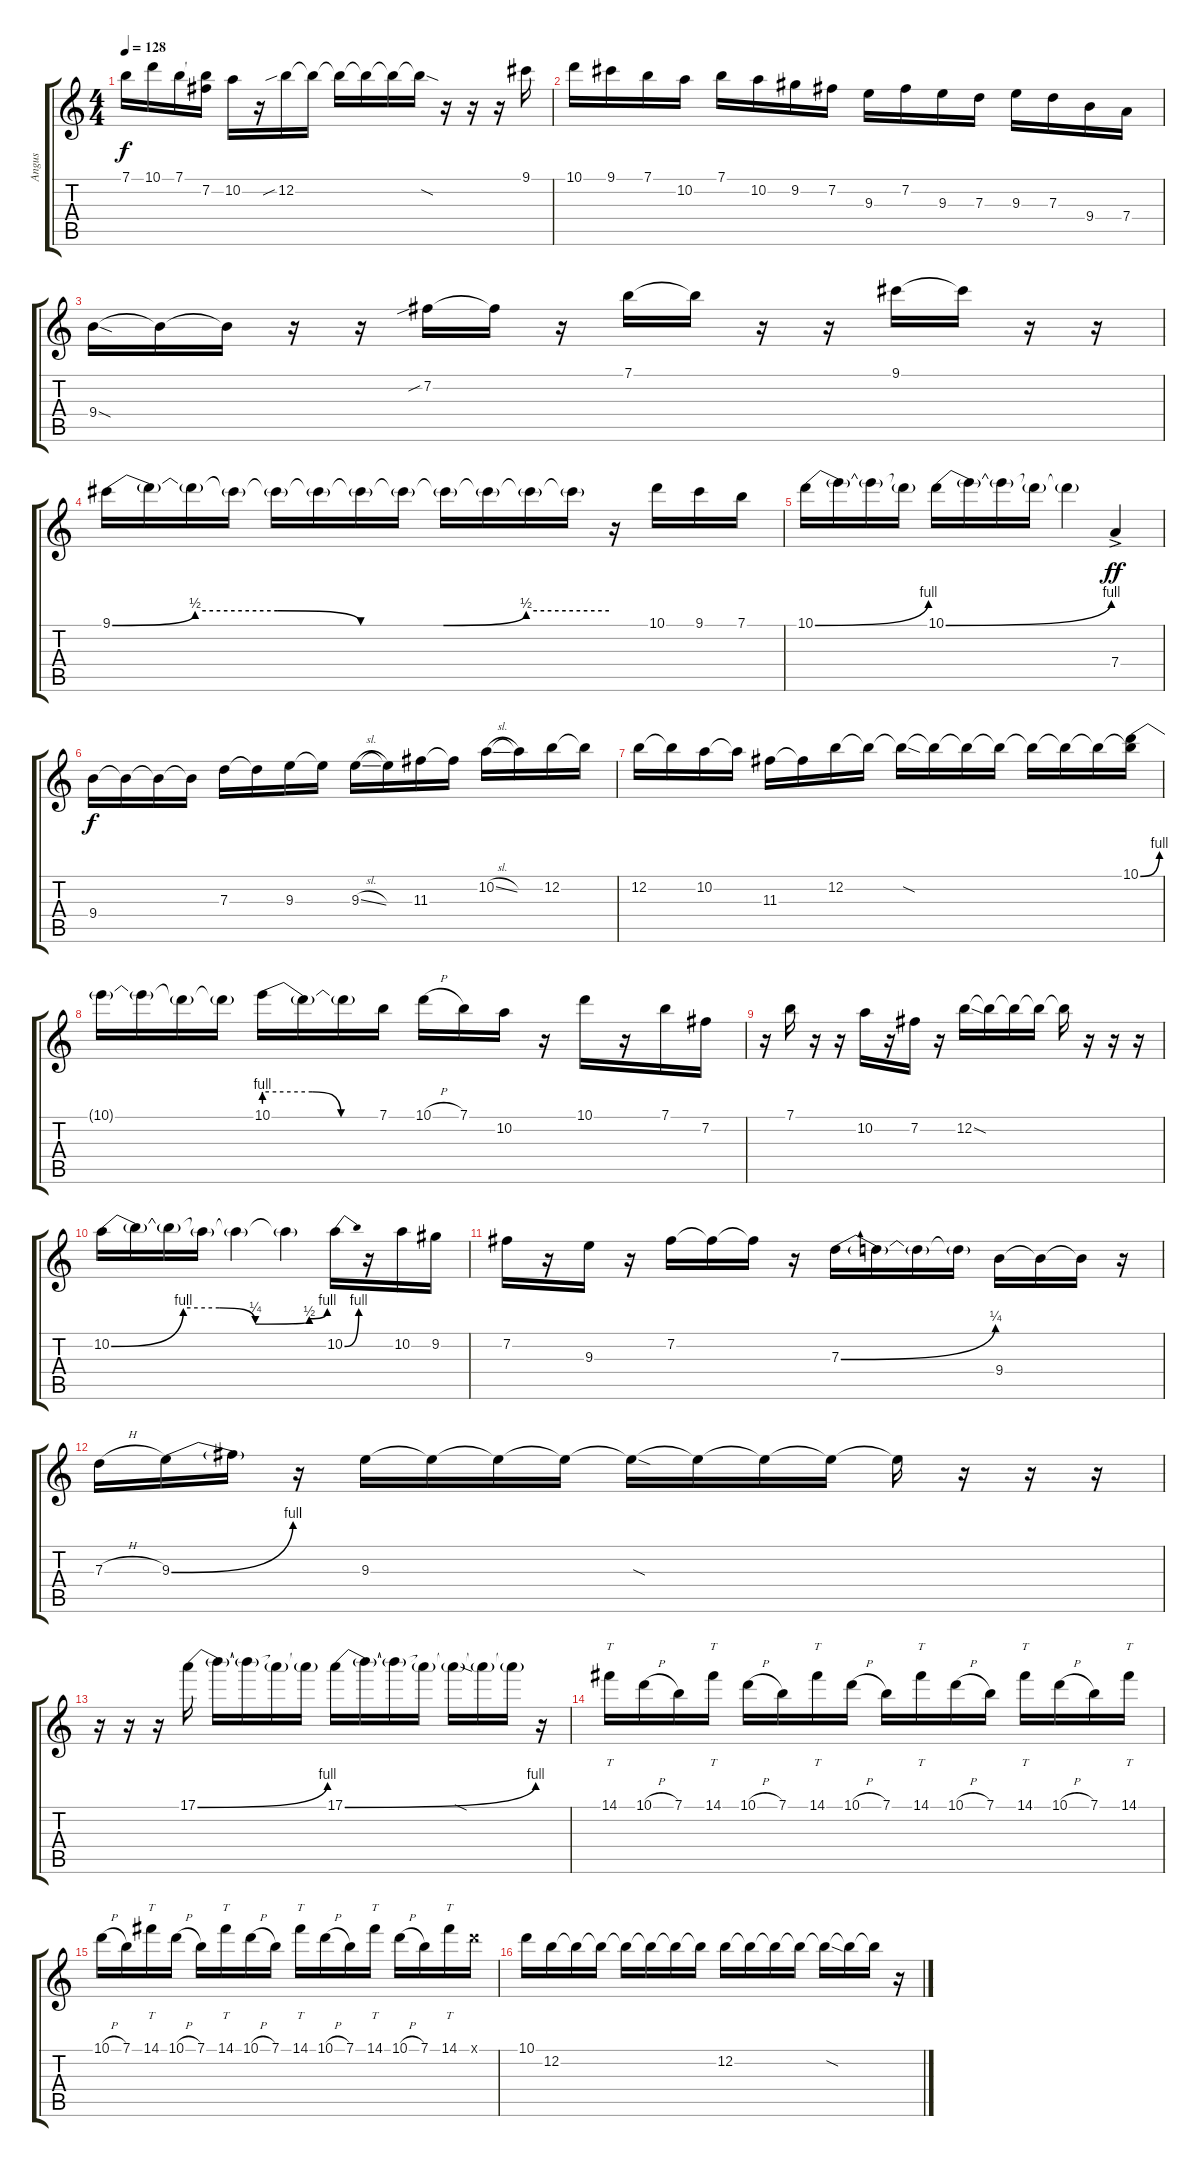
\track ("Angus" "Angus") {instrument overdrivenguitar}
\staff {score tabs}
\tuning (E4 B3 G3 D3 A2 E2) {hide}
\ts (4 4)
\tempo 128
\clef g2
\ks c
7.1.16{dy f} 10.1.16 7.1.16 (7.1{t} 7.2).16 10.2.16 r.16 12.2{sib}.16 12.2{t}.16 12.2{t}.16 12.2{t}.16 12.2{t}.16 12.2{sod t}.16 r.16 r.16 r.16 9.1.16 |
10.1.16 9.1.16 7.1.16 10.2.16 7.1.16 10.2.16 9.2.16 7.2.16 9.3.16 7.2.16 9.3.16 7.3.16 9.3.16 7.3.16 9.4.16 7.4.16 |
9.4{sod}.16 9.4{t}.16 9.4{t}.16 r.16 r.16 7.2{sib}.16 7.2{t}.16 r.16 7.1.16 7.1{t}.16 r.16 r.16 9.1.16 9.1{t}.16 r.16 r.16 |
9.1{be (custom 0 0 10 2 20 2 30 0 40 0 50 2 60 2)}.16 9.1{t}.16 9.1{t}.16 9.1{t}.16 9.1{t}.16 9.1{t}.16 9.1{t}.16 9.1{t}.16 9.1{t}.16 9.1{t}.16 9.1{t}.16 9.1{t}.16 r.16 10.1.16 9.1.16 7.1.16 |
10.1{be (bend 0 0 60 4)}.16 10.1{t}.16 10.1{t}.16 10.1{t}.16 10.1{be (bend 0 0 60 4)}.16 10.1{t}.16 10.1{t}.16 10.1{t}.16 10.1{t}.4 7.4{ac}.4{dy ff} |
9.4.16{dy f} 9.4{t}.16 9.4{t}.16 9.4{t}.16 7.3.16 7.3{t}.16 9.3.16 9.3{t}.16 9.3{sl}.16 9.3{t}.16 11.3.16 11.3{t}.16 10.2{sl}.16 10.2{t}.16 12.2.16 12.2{t}.16 |
12.2.16 12.2{t}.16 10.2.16 10.2{t}.16 11.3.16 11.3{t}.16 12.2.16 12.2{t}.16 12.2{sod t}.16 12.2{t}.16 12.2{t}.16 12.2{t}.16 12.2{t}.16 12.2{t}.16 12.2{t}.16 (10.1{be (bend 0 0 60 4)} 12.2{t}).16 |
10.1{t}.16 10.1{t}.16 10.1{t}.16 10.1{t}.16 10.1{be (custom 0 4 25 4 40 0 60 0)}.16 10.1{t}.16 10.1{t}.16 7.1.16 10.1{h}.16 7.1.16 10.2.16 r.16 10.1.16 r.16 7.1.16 7.2.16 |
r.16 7.1.16 r.16 r.16 10.2.16 r.16 7.2.16 r.16 12.2{sod}.16 12.2{t}.16 12.2{t}.16 12.2{t}.16 12.2{t}.16 r.16 r.16 r.16 |
10.2{be (custom 0 0 20 4 30 4 40 1 55 2 60 4)}.16 10.2{t}.16 10.2{t}.16 10.2{t}.16 10.2{t}.4 10.2{t}.4 10.2{be (bend 0 0 60 4)}.16 r.16 10.2.16 9.2.16 |
7.2.16 r.16 9.3.16 r.16 7.2.16 7.2{t}.16 7.2{t}.16 r.16 7.3{be (bend 0 0 60 1)}.16 7.3{t}.16 7.3{t}.16 7.3{t}.16 9.4.16 9.4{t}.16 9.4{t}.16 r.16 |
7.3{h}.16 9.3{be (bend 0 0 60 4)}.16 9.3{t}.16 r.16 9.3.16 9.3{t}.16 9.3{t}.16 9.3{t}.16 9.3{sod t}.16 9.3{t}.16 9.3{t}.16 9.3{t}.16 9.3{t}.16 r.16 r.16 r.16 |
r.16 r.16 r.16 17.1{be (bend 0 0 60 4)}.16 17.1{t}.16 17.1{t}.16 17.1{t}.16 17.1{t}.16 17.1{be (bend 0 0 60 4)}.16 17.1{t}.16 17.1{t}.16 17.1{t}.16 17.1{sod t}.16 17.1{t}.16 17.1{t}.16 r.16 |
14.1.16{tt} 10.1{h}.16 7.1.16 14.1.16{tt} 10.1{h}.16 7.1.16 14.1.16{tt} 10.1{h}.16 7.1.16 14.1.16{tt} 10.1{h}.16 7.1.16 14.1.16{tt} 10.1{h}.16 7.1.16 14.1.16{tt} |
10.1{h}.16 7.1.16 14.1.16{tt} 10.1{h}.16 7.1.16 14.1.16{tt} 10.1{h}.16 7.1.16 14.1.16{tt} 10.1{h}.16 7.1.16 14.1.16{tt} 10.1{h}.16 7.1.16 14.1.16{tt} 10.1{x}.16 |
10.1.16 12.2.16 12.2{t}.16 12.2{t}.16 12.2{t}.16 12.2{t}.16 12.2{t}.16 12.2{t}.16 12.2.16 12.2{t}.16 12.2{t}.16 12.2{t}.16 12.2{sod t}.16 12.2{t}.16 12.2{t}.16 r.16
